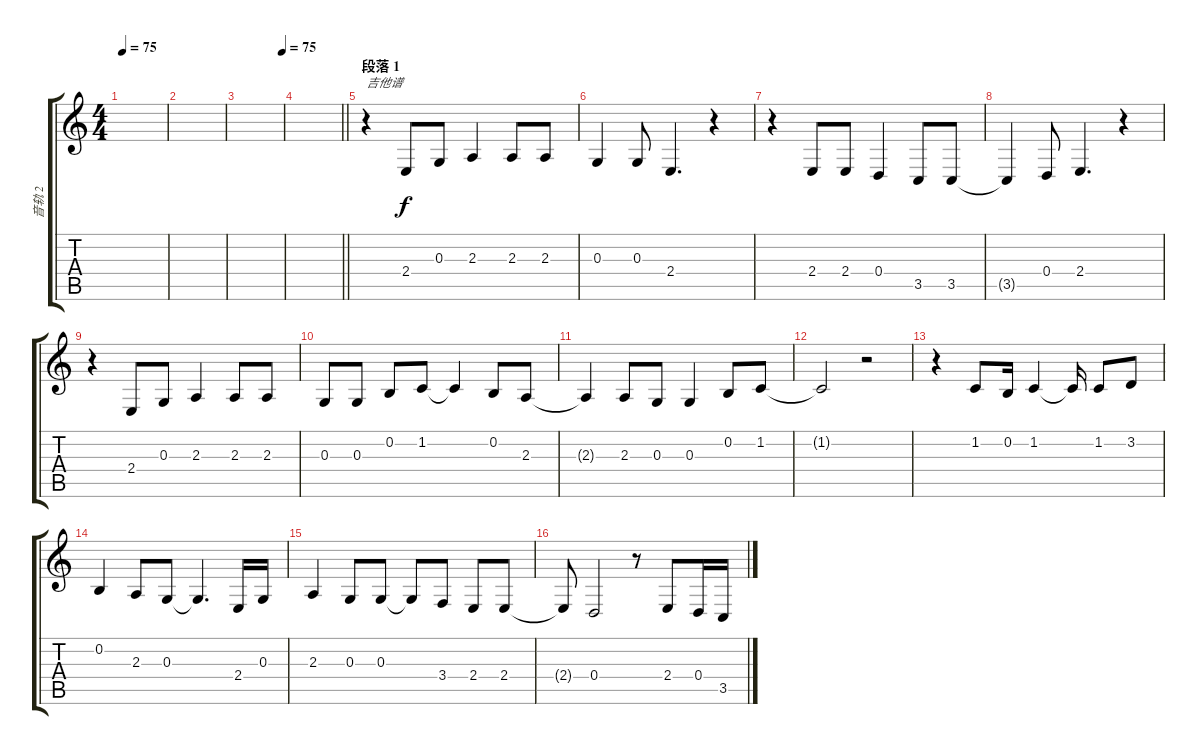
\track ("音轨 2" "音轨 2") {instrument sopranosax}
\staff {score tabs}
\tuning (E4 B3 G3 D3 A2 E2) {hide}
\ts (4 4)
\tempo 75
\clef g2
\ks c
|
|
\tempo (75 0.9895833333333334)
|
\barLineRight lightlight
|
\section ("" "段落 1")
r.4{txt "吉他谱"} 2.4.8 0.3.8 2.3.4 2.3.8 2.3.8 |
0.3.4 0.3.8 2.4.4{d} r.4 |
r.4 2.4.8 2.4.8 0.4.4 3.5.8 3.5.8 |
3.5{t}.4 0.4.8 2.4.4{d} r.4 |
r.4 2.4.8 0.3.8 2.3.4 2.3.8 2.3.8 |
0.3.8 0.3.8 0.2.8 1.2.8 1.2{t}.4 0.2.8 2.3.8 |
2.3{t}.4 2.3.8 0.3.8 0.3.4 0.2.8 1.2.8 |
1.2{t}.2 r.2 |
r.4 1.2.8 0.2.16 1.2.4 1.2{t}.16 1.2.8 3.2.8 |
0.2.4 2.3.8 0.3.8 0.3{t}.4{d} 2.4.16 0.3.16 |
2.3.4 0.3.8 0.3.8 0.3{t}.8 3.4.8 2.4.8 2.4.8 |
2.4{t}.8 0.4.2 r.8 2.4.8 0.4.16 3.5.16
